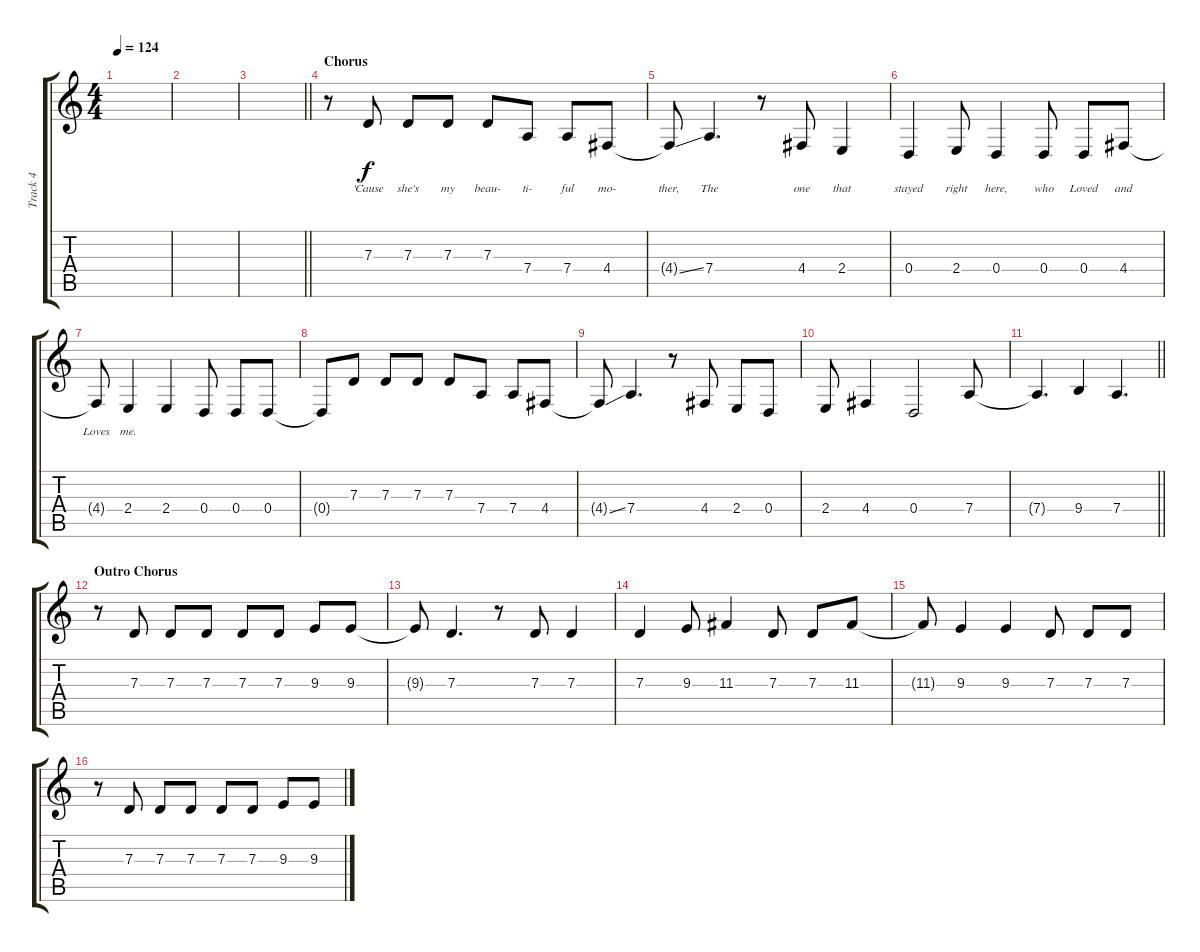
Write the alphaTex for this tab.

\track ("Track 4" "Track 4") {instrument clarinet}
\staff {score tabs}
\tuning (E4 B3 G3 D3 A2 E2) {hide}
\ts (4 4)
\tempo 124
\clef g2
\ks c
|
|
\barLineRight lightlight
|
\section ("" "Chorus")
r.8 7.3.8{lyrics (0 "'Cause") lyrics (1 "") lyrics (2 "") lyrics (3 "") lyrics (4 "")} 7.3.8{lyrics (0 "she's") lyrics (1 "") lyrics (2 "") lyrics (3 "") lyrics (4 "")} 7.3.8{lyrics (0 "my") lyrics (1 "") lyrics (2 "") lyrics (3 "") lyrics (4 "")} 7.3.8{lyrics (0 "beau-") lyrics (1 "") lyrics (2 "") lyrics (3 "") lyrics (4 "")} 7.4.8{lyrics (0 "ti-") lyrics (1 "") lyrics (2 "") lyrics (3 "") lyrics (4 "")} 7.4.8{lyrics (0 "ful") lyrics (1 "") lyrics (2 "") lyrics (3 "") lyrics (4 "")} 4.4.8{lyrics (0 "mo-") lyrics (1 "") lyrics (2 "") lyrics (3 "") lyrics (4 "")} |
4.4{ss t}.8{lyrics (0 "ther,") lyrics (1 "") lyrics (2 "") lyrics (3 "") lyrics (4 "")} 7.4.4{d lyrics (0 "The") lyrics (1 "") lyrics (2 "") lyrics (3 "") lyrics (4 "")} r.8 4.4.8{lyrics (0 "one") lyrics (1 "") lyrics (2 "") lyrics (3 "") lyrics (4 "")} 2.4.4{lyrics (0 "that") lyrics (1 "") lyrics (2 "") lyrics (3 "") lyrics (4 "")} |
0.4.4{lyrics (0 "stayed") lyrics (1 "") lyrics (2 "") lyrics (3 "") lyrics (4 "")} 2.4.8{lyrics (0 "right") lyrics (1 "") lyrics (2 "") lyrics (3 "") lyrics (4 "")} 0.4.4{lyrics (0 "here,") lyrics (1 "") lyrics (2 "") lyrics (3 "") lyrics (4 "")} 0.4.8{lyrics (0 "who") lyrics (1 "") lyrics (2 "") lyrics (3 "") lyrics (4 "")} 0.4.8{lyrics (0 "Loved") lyrics (1 "") lyrics (2 "") lyrics (3 "") lyrics (4 "")} 4.4.8{lyrics (0 "and") lyrics (1 "") lyrics (2 "") lyrics (3 "") lyrics (4 "")} |
4.4{t}.8{lyrics (0 "Loves") lyrics (1 "") lyrics (2 "") lyrics (3 "") lyrics (4 "")} 2.4.4{lyrics (0 "me.") lyrics (1 "") lyrics (2 "") lyrics (3 "") lyrics (4 "")} 2.4.4 0.4.8 0.4.8 0.4.8 |
0.4{t}.8 7.3.8 7.3.8 7.3.8 7.3.8 7.4.8 7.4.8 4.4.8 |
4.4{ss t}.8 7.4.4{d} r.8 4.4.8 2.4.8 0.4.8 |
2.4.8 4.4.4 0.4.2 7.4.8 |
\barLineRight lightlight
7.4{t}.4{d} 9.4.4 7.4.4{d} |
\section ("" "Outro Chorus")
r.8 7.3.8 7.3.8 7.3.8 7.3.8 7.3.8 9.3.8 9.3.8 |
9.3{t}.8 7.3.4{d} r.8 7.3.8 7.3.4 |
7.3.4 9.3.8 11.3.4 7.3.8 7.3.8 11.3.8 |
11.3{t}.8 9.3.4 9.3.4 7.3.8 7.3.8 7.3.8 |
r.8 7.3.8 7.3.8 7.3.8 7.3.8 7.3.8 9.3.8 9.3.8
